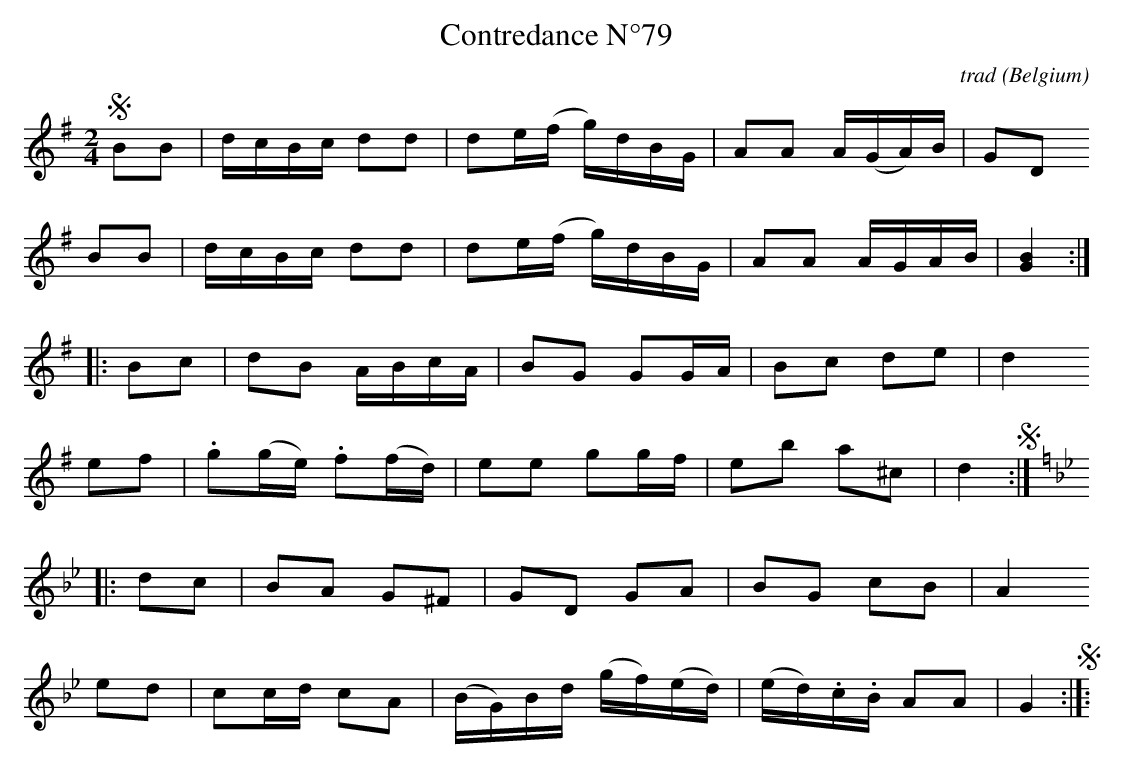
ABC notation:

X:1
T:Contredance N°79
C:trad
O:Belgium
M:2/4
L:1/16
K:Gmaj
!segno!B2B2|dcBc d2d2|d2e(f g)dBG|A2A2 A(GA)B|G2D2
B2B2|dcBc d2d2|d2e(f g)dBG|A2A2 AGAB|[GB]4:|
|:B2c2|d2B2 ABcA|B2G2 G2GA|B2c2 d2e2|d4
e2f2|.g2(ge) .f2(fd)|e2e2 g2gf|e2b2 a2^c2|d4!segno!:|
K:Gmin
|:d2c2|B2A2 G2^F2|G2D2 G2A2|B2G2 c2B2|A4
e2d2|c2cd c2A2|(BG)Bd (gf)(ed)|(ed).c.B A2A2|G4!segno!:|]:
